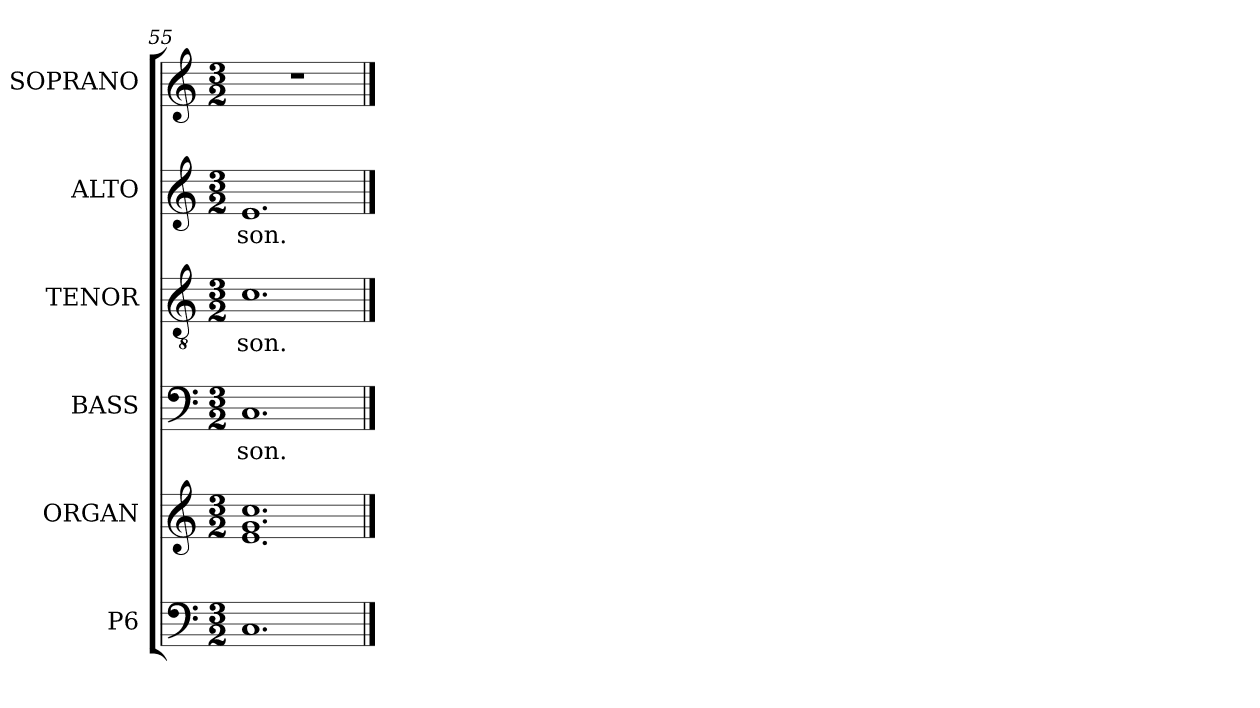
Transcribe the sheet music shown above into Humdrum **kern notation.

**kern	**kern	**kern	**text	**kern	**text	**kern	**text	**kern
*part6	*part5	*part4	*part4	*part3	*part3	*part2	*part2	*part1
*staff6	*staff5	*staff4	*staff4	*staff3	*staff3	*staff2	*staff2	*staff1
*I"P6	*I"ORGAN	*I"BASS	*	*I"TENOR	*	*I"ALTO	*	*I"SOPRANO
*	*I'A.	*I'B.	*	*I'T.	*	*I'A.	*	*I'S.
*clefF4	*clefG2	*clefF4	*	*clefGv2	*	*clefG2	*	*clefG2
*	*	*	*	*ITrd7c12	*	*	*	*
*k[]	*k[]	*k[]	*	*k[]	*	*k[]	*	*k[]
*C:	*C:	*C:	*	*C:	*	*C:	*	*C:
*M3/2	*M3/2	*M3/2	*	*M3/2	*	*M3/2	*	*M3/2
=55	=55	=55	=55	=55	=55	=55	=55	=55
*	*^	*	*	*	*	*	*	*
!	!	!	!	!LO:LY:b:color=#000000	!	!	!	!	!
!	!	!	!	!	!	!LO:LY:b:color=#000000	!	!	!
!	!	!	!	!	!	!	!	!LO:LY:b:color=#000000	!LO:N:vis=1
1.Ci	1.gi 1.cci	1.ei	1.Ci	-son.	1.Ci	-son.	1.ei	-son.	1.r
*	*v	*v	*	*	*	*	*	*	*
==	==	==	==	==	==	==	==	==
*-	*-	*-	*-	*-	*-	*-	*-	*-
